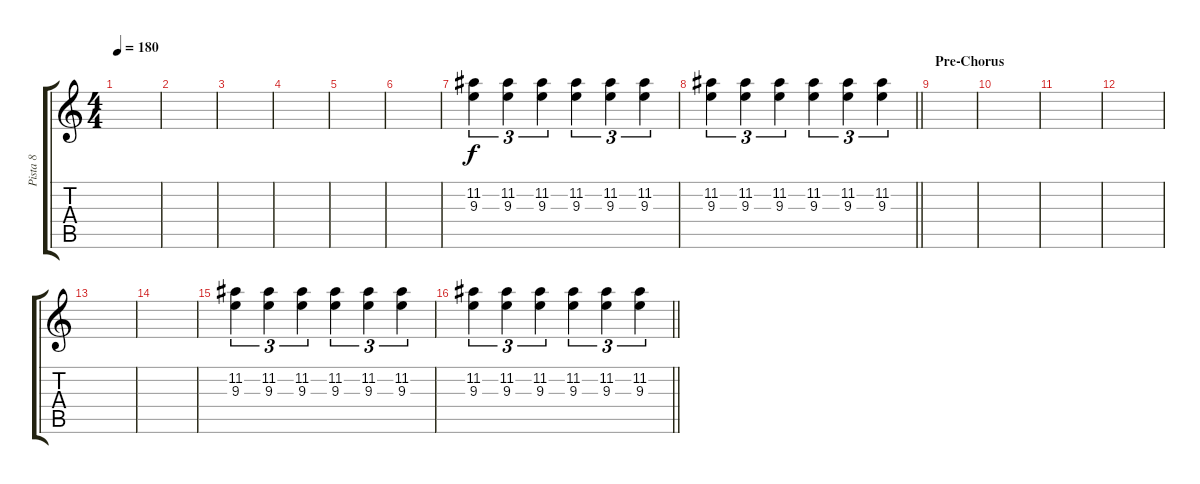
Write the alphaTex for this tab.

\track ("Pista 8" "Pista 8") {instrument overdrivenguitar}
\staff {score tabs}
\tuning (E4 B3 G3 D3 A2 D2) {hide}
\ts (4 4)
\tempo 180
\clef g2
\ks c
|
|
|
|
|
|
(11.2 9.3).4{tu (3 2)} (11.2 9.3).4{tu (3 2)} (11.2 9.3).4{tu (3 2)} (11.2 9.3).4{tu (3 2)} (11.2 9.3).4{tu (3 2)} (11.2 9.3).4{tu (3 2)} |
\barLineRight lightlight
(11.2 9.3).4{tu (3 2)} (11.2 9.3).4{tu (3 2)} (11.2 9.3).4{tu (3 2)} (11.2 9.3).4{tu (3 2)} (11.2 9.3).4{tu (3 2)} (11.2 9.3).4{tu (3 2)} |
\section ("" "Pre-Chorus")
|
|
|
|
|
|
(11.2 9.3).4{tu (3 2)} (11.2 9.3).4{tu (3 2)} (11.2 9.3).4{tu (3 2)} (11.2 9.3).4{tu (3 2)} (11.2 9.3).4{tu (3 2)} (11.2 9.3).4{tu (3 2)} |
\barLineRight lightlight
(11.2 9.3).4{tu (3 2)} (11.2 9.3).4{tu (3 2)} (11.2 9.3).4{tu (3 2)} (11.2 9.3).4{tu (3 2)} (11.2 9.3).4{tu (3 2)} (11.2 9.3).4{tu (3 2)}
